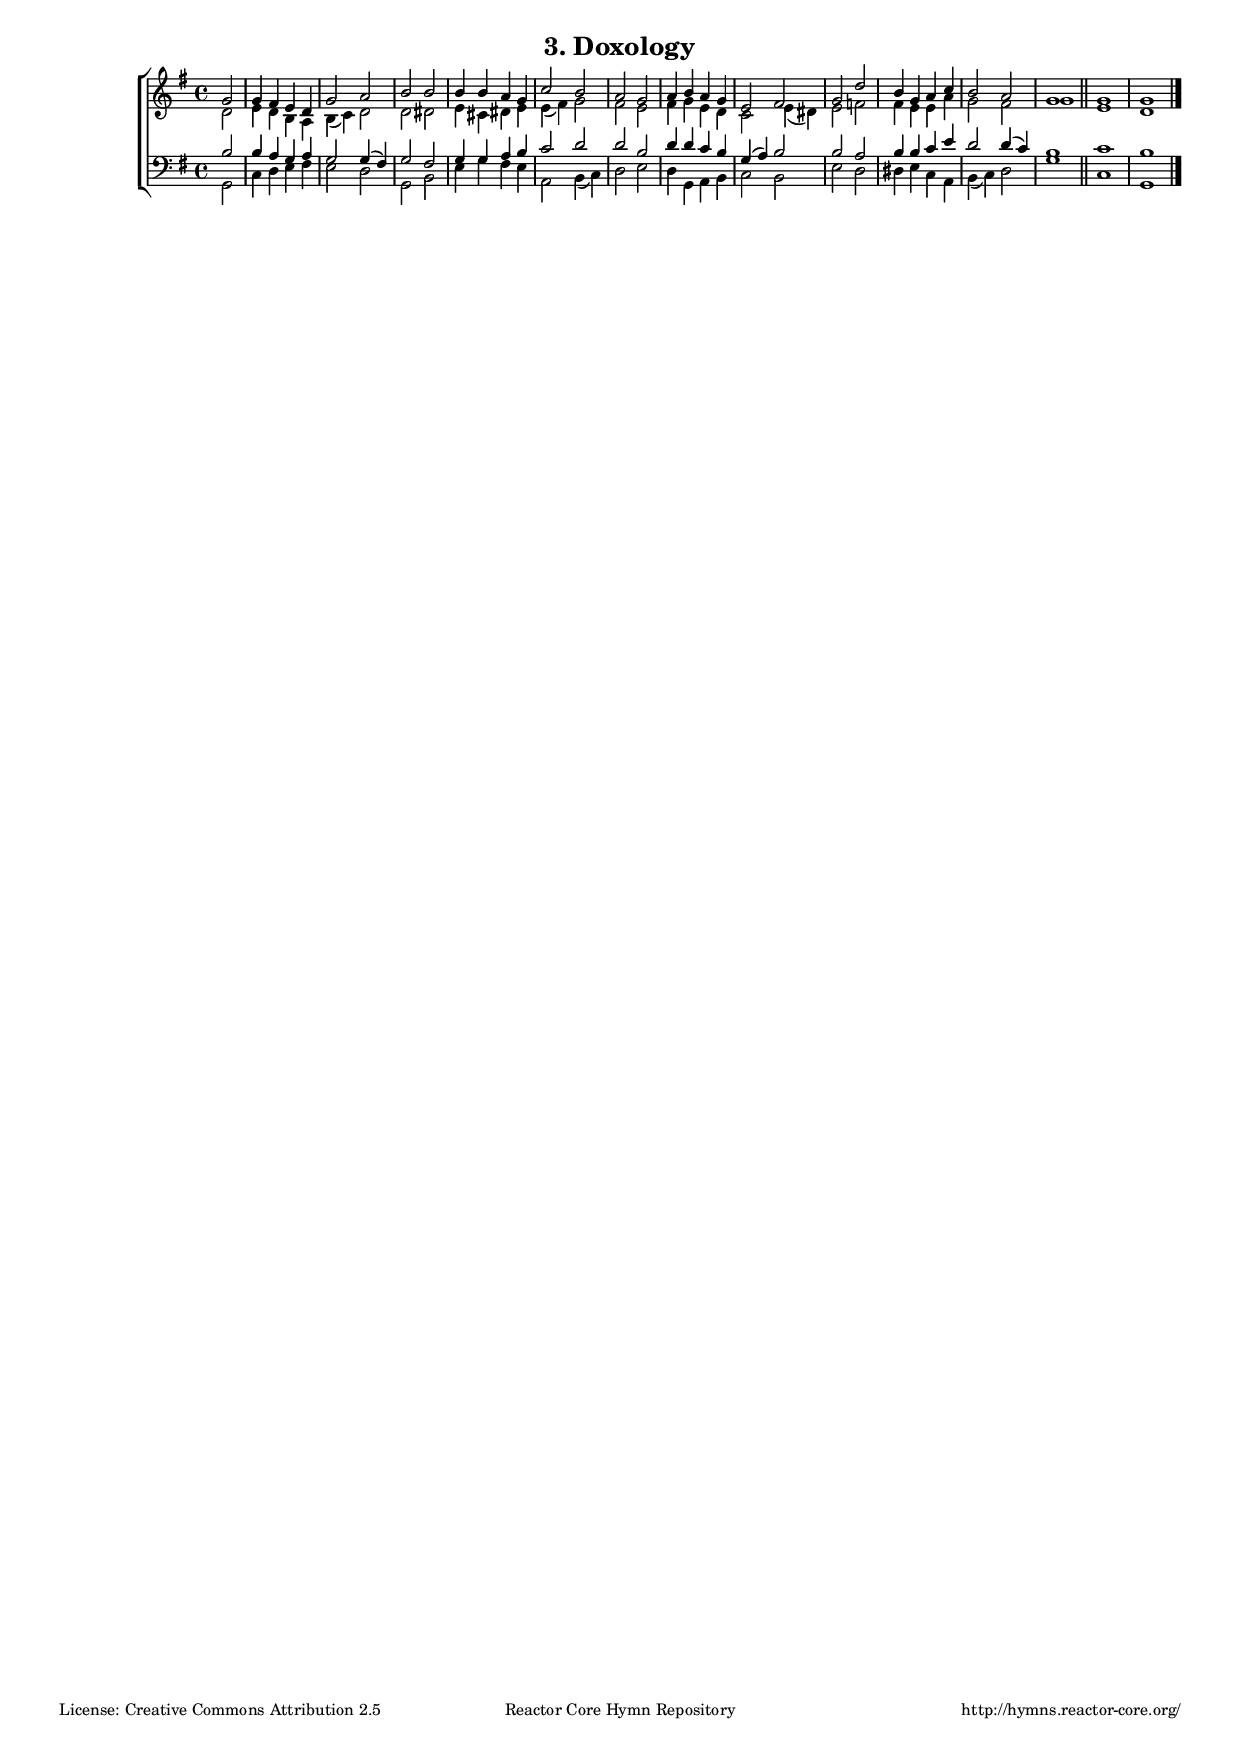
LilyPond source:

\version "2.11.32"

\header {
	title = "3. Doxology"
	poet = ""
	composer = ""
	arranger = ""
	translator = ""
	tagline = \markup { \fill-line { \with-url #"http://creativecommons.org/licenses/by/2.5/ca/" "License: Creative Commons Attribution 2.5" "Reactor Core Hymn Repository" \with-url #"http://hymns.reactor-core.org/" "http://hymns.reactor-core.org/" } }
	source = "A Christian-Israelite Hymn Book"
}

#(set-global-staff-size 14)
global = {
	\key g \major
	\time 4/4
	\set Staff.printPartCombineTexts = ##f
}

sopranointro = \relative g' { 
	\partial 2 g2 | g4 fis e d    | g2 a     | b 
}
soprano = \relative g' { 
	\partial 2 g2 | g4 fis e d    | g2 a     | b b       |
	b4 b a g      | c2 b          | a g      | a4 b a g  |
	e2 fis        | g d'          | b4 g a c | b2 a      |
	g1 \bar "||"
}
sopranoamen = \relative g' { 
	g1            | g \bar "|."
}
altointro = \relative g' { 
	\partial 2 d2 | e4 d b a       | b4 ( c ) d2 | d 
}
alto = \relative g' { 
	\partial 2 d2 | e4 d b a       | b4 ( c ) d2 | d dis      |
	e4 cis dis e  |  e4 ( fis ) g2 | fis e       | fis4 g e d |
	c2 e4 ( dis ) | e2 f           | fis4 e e a  | g2 fis     |
	g1
} 
altoamen = \relative g' { 
	e1             | d
} 
tenorintro = \relative f { 
	\partial 2 b2 | b4 a g a      | g2 g4 ( fis ) | g2 
}
tenor = \relative f { 
	\partial 2 b2 | b4 a g a      | g2 g4 ( fis ) | g2 fis      |
	g4 g a b      | c2 d          | d b           | d4 d c b    |
	g ( a ) b2    | b a           | b4 b c e      | d2 d4 ( c ) |
	b1
}
tenoramen = \relative f { 
	c'1            | b
}
bassintro = \relative f {
	\partial 2 g,2 | c4 d e fis    | e2 d       | g,
}
bass = \relative f {
	\partial 2 g,2 | c4 d e fis    | e2 d       | g, b       |
	e4 g fis e     | a,2 b4 ( c )  | d2 e       | d4 g, a b  |
	c2 b           | e d           | dis4 e c a | b ( c ) d2 |
	g1
}
bassamen = \relative f {
	c1           | g
}
\score { \new ChoirStaff << 
	\new Staff << \global \clef treble \transpose g g { \soprano \sopranoamen } \\ \transpose g g { \alto \altoamen } >>
	\new Staff << \new Voice = tnrvox { \voiceOne \global \clef bass \transpose g g { \tenor \tenoramen } }
		\new Voice = bssvox { \voiceTwo \transpose g g { \bass \bassamen } } >>
	>>
	\layout {
		\context { \Score \override MetronomeMark #'transparent = ##t }
		\context { \Score \remove "Bar_number_engraver" }
		\context { \ChoirStaff \accepts "Lyrics" }
		\context {
			\Lyrics \override LyricSpace #'minimum-distance = #1.2
			\override LyricText #'self-alignment-X = #LEFT
			\consists "Bar_engraver"
			\consists "Separating_line_group_engraver"
			\override BarLine #'transparent = ##t
		}
	}
}
